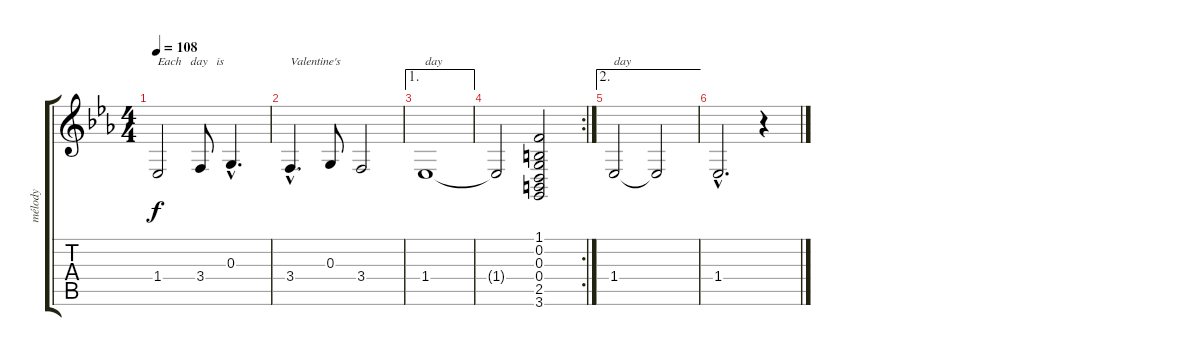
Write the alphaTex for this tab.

\track ("mélody" "mélody") {instrument acousticgrandpiano}
\staff {score tabs}
\tuning (E4 B3 G3 D3 A2 E2) {hide}
\ts (4 4)
\tempo 108
\clef g2
\ks eb
1.4.2{txt "Each   day   is" dy f} 3.4.8 0.3{hac}.4{d} |
3.4{hac}.4{d txt "Valentine's"} 0.3.8 3.4.2 |
\ae 1
1.4.1{txt "day  "} |
\rc 2
1.4{t}.2 (1.1 0.2 0.3 0.4 2.5 3.6).2 |
\ae 2
1.4.2{txt "day"} 1.4{t}.2 |
1.4{hac}.2{d} r.4
